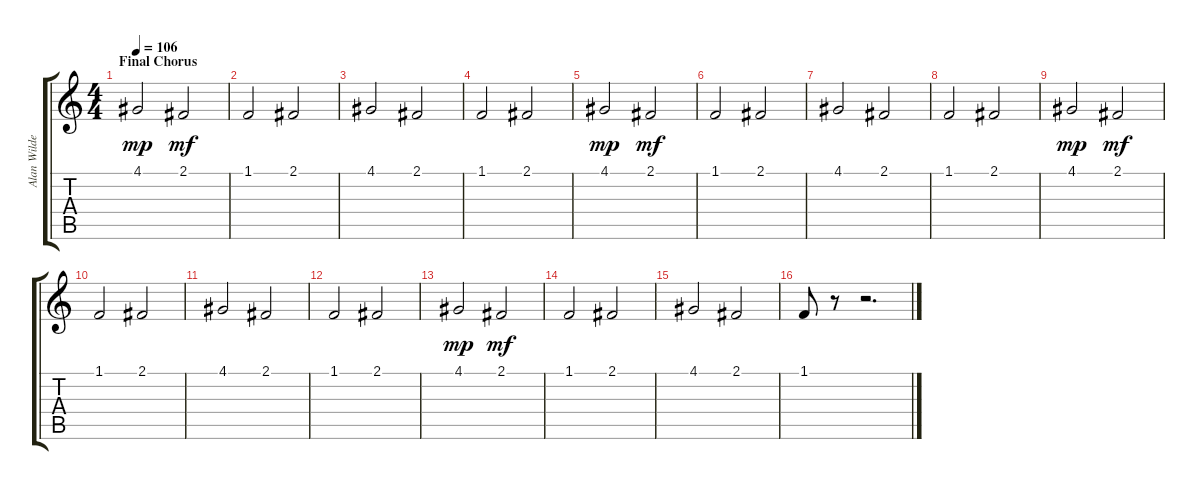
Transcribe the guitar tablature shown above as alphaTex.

\track ("Alan Wilder - Keyboard II" "Alan Wilde") {instrument electricgrandpiano}
\staff {score tabs}
\tuning (E4 B3 G3 D3 A2 E2) {hide}
\ts (4 4)
\section ("" "Final Chorus")
\tempo 106
\clef g2
\ks c
4.1.2{dy mp volume 16 instrument stringensemble1} 2.1.2{dy mf} |
1.1.2 2.1.2 |
4.1.2 2.1.2 |
1.1.2 2.1.2 |
4.1.2{dy mp} 2.1.2{dy mf} |
1.1.2 2.1.2 |
4.1.2 2.1.2 |
1.1.2 2.1.2 |
4.1.2{dy mp} 2.1.2{dy mf} |
1.1.2 2.1.2 |
4.1.2 2.1.2 |
1.1.2 2.1.2 |
4.1.2{dy mp} 2.1.2{dy mf} |
1.1.2 2.1.2 |
4.1.2 2.1.2 |
1.1.8 r.8 r.2{d}
